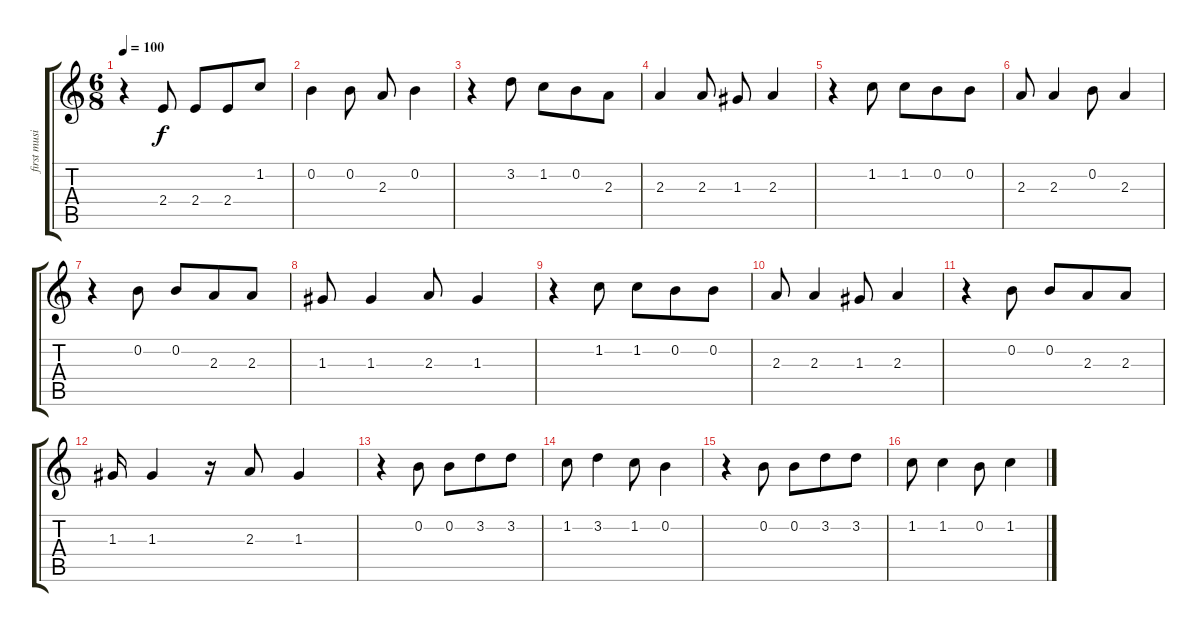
\track ("first music + vocal (ebi)" "first musi") {instrument acousticguitarsteel}
\staff {score tabs}
\tuning (E4 B3 G3 D3 A2 E2) {hide}
\ts (6 8)
\tempo 100
\clef g2
\ks c
r.4{dy f} 2.4.8 2.4.8 2.4.8 1.2.8 |
0.2.4 0.2.8 2.3.8 0.2.4 |
r.4 3.2.8 1.2.8 0.2.8 2.3.8 |
2.3.4 2.3.8 1.3.8 2.3.4 |
r.4 1.2.8 1.2.8 0.2.8 0.2.8 |
2.3.8 2.3.4 0.2.8 2.3.4 |
r.4 0.2.8 0.2.8 2.3.8 2.3.8 |
1.3.8 1.3.4 2.3.8 1.3.4 |
r.4 1.2.8 1.2.8 0.2.8 0.2.8 |
2.3.8 2.3.4 1.3.8 2.3.4 |
r.4 0.2.8 0.2.8 2.3.8 2.3.8 |
1.3.16 1.3.4 r.16 2.3.8 1.3.4 |
r.4 0.2.8 0.2.8 3.2.8 3.2.8 |
1.2.8 3.2.4 1.2.8 0.2.4 |
r.4 0.2.8 0.2.8 3.2.8 3.2.8 |
1.2.8 1.2.4 0.2.8 1.2.4
